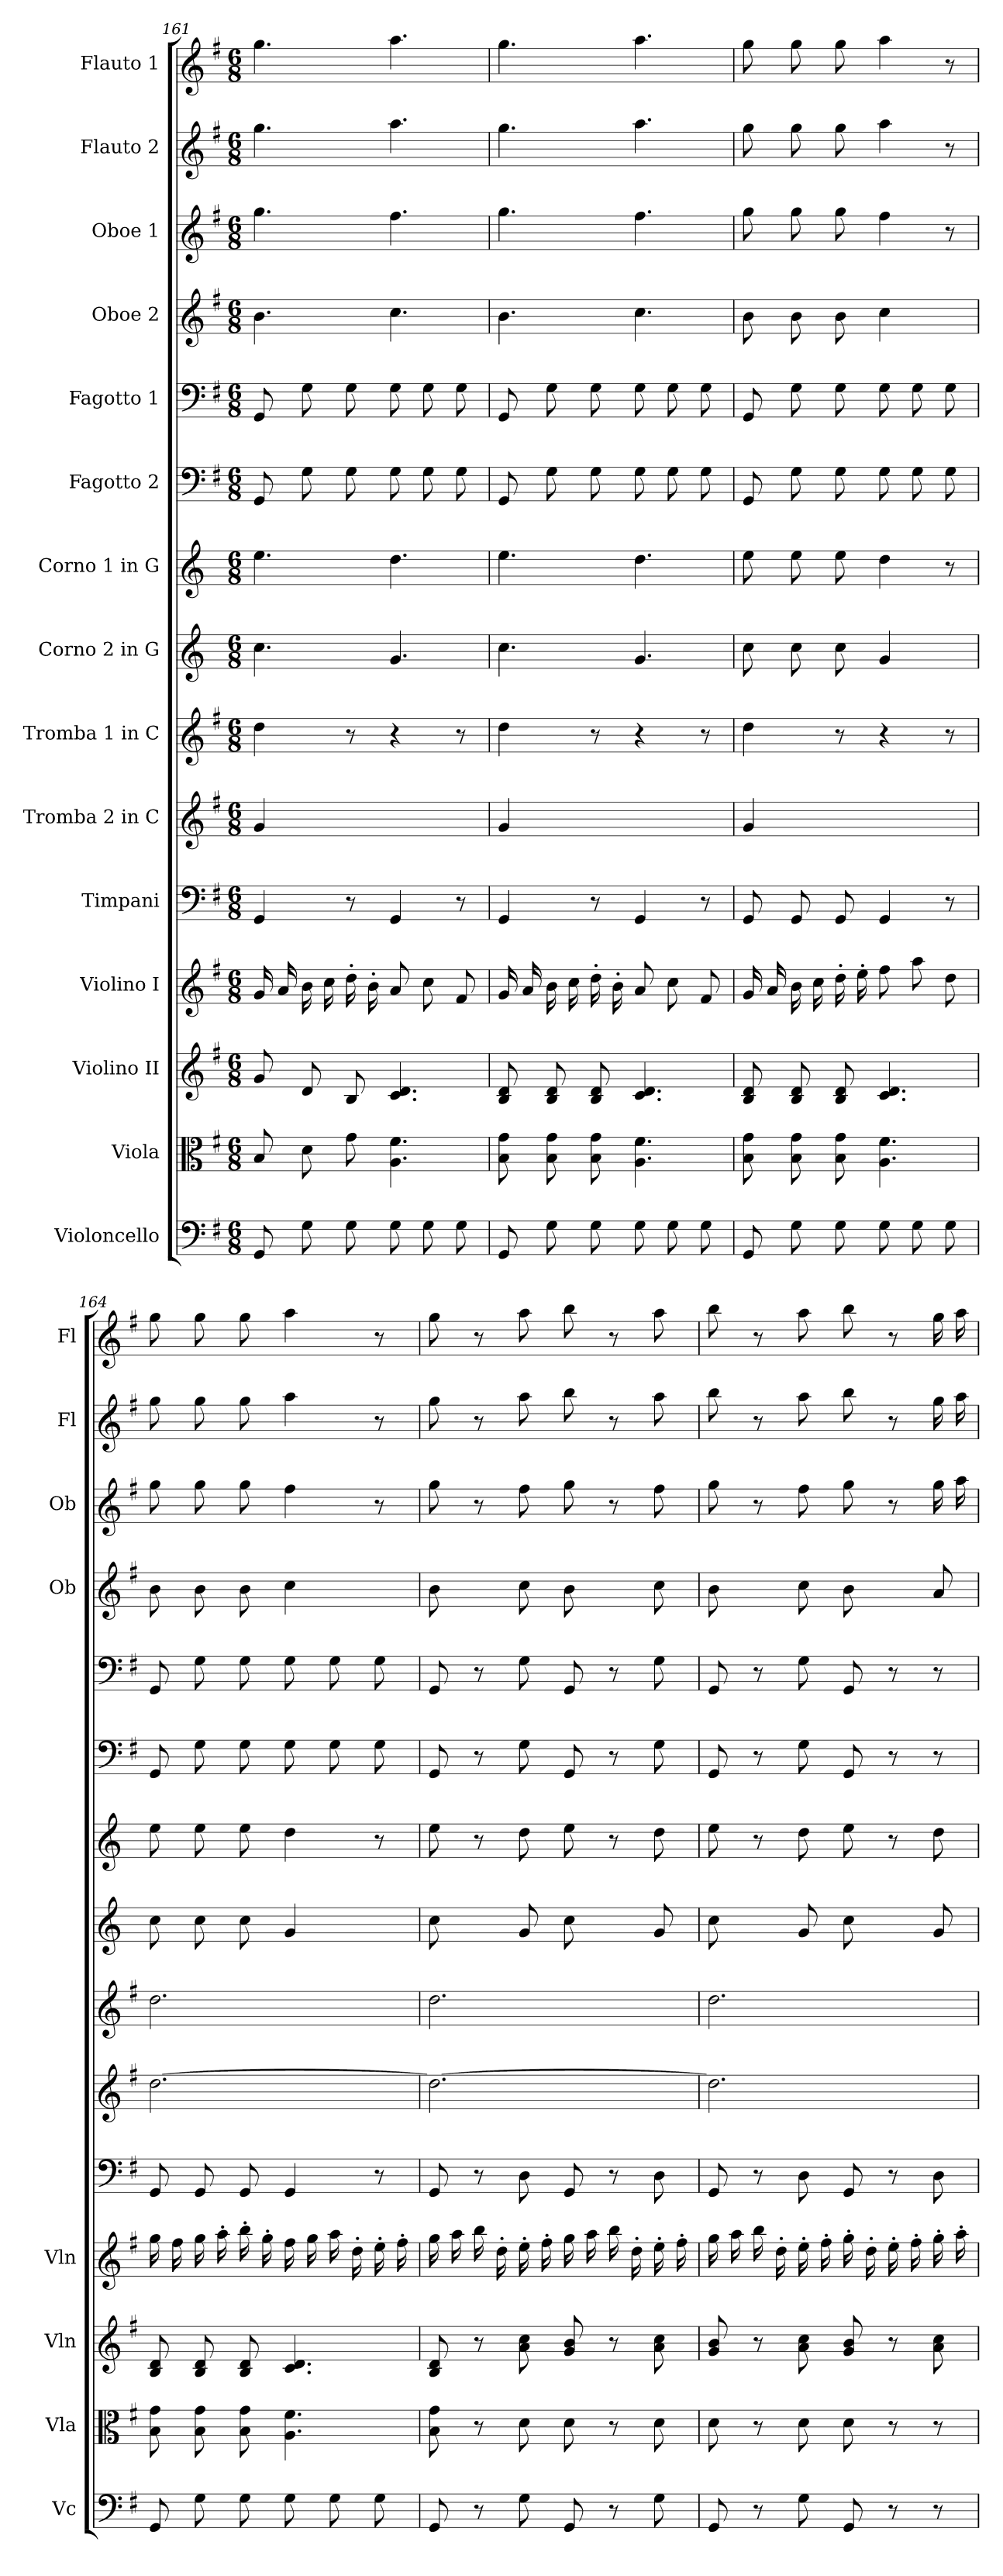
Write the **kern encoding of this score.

**kern	**kern	**kern	**kern	**kern	**kern	**kern	**kern	**kern	**kern	**kern	**kern	**kern	**kern	**kern
*part15	*part14	*part13	*part12	*part11	*part10	*part9	*part8	*part7	*part6	*part5	*part4	*part3	*part2	*part1
*staff15	*staff14	*staff13	*staff12	*staff11	*staff10	*staff9	*staff8	*staff7	*staff6	*staff5	*staff4	*staff3	*staff2	*staff1
*I"Violoncello	*I"Viola	*I"Violino II	*I"Violino I	*I"Timpani	*I"Tromba 2 in C	*I"Tromba 1 in C	*I"Corno 2 in G	*I"Corno 1 in G	*I"Fagotto 2	*I"Fagotto 1	*I"Oboe 2	*I"Oboe 1	*I"Flauto 2	*I"Flauto 1
*I'Vc	*I'Vla	*I'Vln	*I'Vln	*	*	*	*	*	*	*	*I'Ob	*I'Ob	*I'Fl	*I'Fl
*clefF4	*clefC3	*clefG2	*clefG2	*clefF4	*clefG2	*clefG2	*clefG2	*clefG2	*clefF4	*clefF4	*clefG2	*clefG2	*clefG2	*clefG2
*	*	*	*	*	*ITrd1c2	*ITrd1c2	*ITrd-4c-7	*ITrd-4c-7	*	*	*	*	*	*
*k[f#]	*k[f#]	*k[f#]	*k[f#]	*k[f#]	*k[b-]	*k[b-]	*k[f#]	*k[f#]	*k[f#]	*k[f#]	*k[f#]	*k[f#]	*k[f#]	*k[f#]
*G:	*G:	*G:	*G:	*G:	*F:	*F:	*G:	*G:	*G:	*G:	*G:	*G:	*G:	*G:
*M6/8	*M6/8	*M6/8	*M6/8	*M6/8	*M6/8	*M6/8	*M6/8	*M6/8	*M6/8	*M6/8	*M6/8	*M6/8	*M6/8	*M6/8
=161	=161	=161	=161	=161	=161	=161	=161	=161	=161	=161	=161	=161	=161	=161
8GG	8B	8g	16g	4GG	4f	4cc	4.gg	4.bb	8GG	8GG	4.b	4.gg	4.gg	4.gg
.	.	.	16a	.	.	.	.	.	.	.	.	.	.	.
8G	8d	8d	16b	.	.	.	.	.	8G	8G	.	.	.	.
.	.	.	16cc	.	.	.	.	.	.	.	.	.	.	.
8G	8g	8B	16dd'	8r	8ryy	8r	.	.	8G	8G	.	.	.	.
.	.	.	16b'	.	.	.	.	.	.	.	.	.	.	.
8G	4.A 4.f#	4.c 4.d	8a	4GG	4ryy	4r	4.dd	4.aa	8G	8G	4.cc	4.ff#	4.aa	4.aa
8G	.	.	8cc	.	.	.	.	.	8G	8G	.	.	.	.
8G	.	.	8f#	8r	8ryy	8r	.	.	8G	8G	.	.	.	.
=162	=162	=162	=162	=162	=162	=162	=162	=162	=162	=162	=162	=162	=162	=162
8GG	8B 8g	8B 8d	16g	4GG	4f	4cc	4.gg	4.bb	8GG	8GG	4.b	4.gg	4.gg	4.gg
.	.	.	16a	.	.	.	.	.	.	.	.	.	.	.
8G	8B 8g	8B 8d	16b	.	.	.	.	.	8G	8G	.	.	.	.
.	.	.	16cc	.	.	.	.	.	.	.	.	.	.	.
8G	8B 8g	8B 8d	16dd'	8r	8ryy	8r	.	.	8G	8G	.	.	.	.
.	.	.	16b'	.	.	.	.	.	.	.	.	.	.	.
8G	4.A 4.f#	4.c 4.d	8a	4GG	4ryy	4r	4.dd	4.aa	8G	8G	4.cc	4.ff#	4.aa	4.aa
8G	.	.	8cc	.	.	.	.	.	8G	8G	.	.	.	.
8G	.	.	8f#	8r	8ryy	8r	.	.	8G	8G	.	.	.	.
=163	=163	=163	=163	=163	=163	=163	=163	=163	=163	=163	=163	=163	=163	=163
8GG	8B 8g	8B 8d	16g	8GG	4f	4cc	8gg	8bb	8GG	8GG	8b	8gg	8gg	8gg
.	.	.	16a	.	.	.	.	.	.	.	.	.	.	.
8G	8B 8g	8B 8d	16b	8GG	.	.	8gg	8bb	8G	8G	8b	8gg	8gg	8gg
.	.	.	16cc	.	.	.	.	.	.	.	.	.	.	.
8G	8B 8g	8B 8d	16dd'	8GG	8ryy	8r	8gg	8bb	8G	8G	8b	8gg	8gg	8gg
.	.	.	16ee'	.	.	.	.	.	.	.	.	.	.	.
8G	4.A 4.f#	4.c 4.d	8ff#	4GG	4ryy	4r	4dd	4aa	8G	8G	4cc	4ff#	4aa	4aa
8G	.	.	8aa	.	.	.	.	.	8G	8G	.	.	.	.
8G	.	.	8dd	8r	8ryy	8r	8ryy	8r	8G	8G	8ryy	8r	8r	8r
=164	=164	=164	=164	=164	=164	=164	=164	=164	=164	=164	=164	=164	=164	=164
8GG	8B 8g	8B 8d	16gg	8GG	[2.cc	2.cc	8gg	8bb	8GG	8GG	8b	8gg	8gg	8gg
.	.	.	16ff#	.	.	.	.	.	.	.	.	.	.	.
8G	8B 8g	8B 8d	16gg	8GG	.	.	8gg	8bb	8G	8G	8b	8gg	8gg	8gg
.	.	.	16aa'	.	.	.	.	.	.	.	.	.	.	.
8G	8B 8g	8B 8d	16bb'	8GG	.	.	8gg	8bb	8G	8G	8b	8gg	8gg	8gg
.	.	.	16gg'	.	.	.	.	.	.	.	.	.	.	.
8G	4.A 4.f#	4.c 4.d	16ff#	4GG	.	.	4dd	4aa	8G	8G	4cc	4ff#	4aa	4aa
.	.	.	16gg	.	.	.	.	.	.	.	.	.	.	.
8G	.	.	16aa	.	.	.	.	.	8G	8G	.	.	.	.
.	.	.	16dd'	.	.	.	.	.	.	.	.	.	.	.
8G	.	.	16ee'	8r	.	.	8ryy	8r	8G	8G	8ryy	8r	8r	8r
.	.	.	16ff#'	.	.	.	.	.	.	.	.	.	.	.
=165	=165	=165	=165	=165	=165	=165	=165	=165	=165	=165	=165	=165	=165	=165
8GG	8B 8g	8B 8d	16gg	8GG	2.cc_	2.cc	8gg	8bb	8GG	8GG	8b	8gg	8gg	8gg
.	.	.	16aa	.	.	.	.	.	.	.	.	.	.	.
8r	8r	8r	16bb	8r	.	.	8ryy	8r	8r	8r	8ryy	8r	8r	8r
.	.	.	16dd'	.	.	.	.	.	.	.	.	.	.	.
8G	8d	8a 8cc	16ee'	8D	.	.	8dd	8aa	8G	8G	8cc	8ff#	8aa	8aa
.	.	.	16ff#'	.	.	.	.	.	.	.	.	.	.	.
8GG	8d	8g 8b	16gg	8GG	.	.	8gg	8bb	8GG	8GG	8b	8gg	8bb	8bb
.	.	.	16aa	.	.	.	.	.	.	.	.	.	.	.
8r	8r	8r	16bb	8r	.	.	8ryy	8r	8r	8r	8ryy	8r	8r	8r
.	.	.	16dd'	.	.	.	.	.	.	.	.	.	.	.
8G	8d	8a 8cc	16ee'	8D	.	.	8dd	8aa	8G	8G	8cc	8ff#	8aa	8aa
.	.	.	16ff#'	.	.	.	.	.	.	.	.	.	.	.
=166	=166	=166	=166	=166	=166	=166	=166	=166	=166	=166	=166	=166	=166	=166
8GG	8d	8g 8b	16gg	8GG	2.cc]	2.cc	8gg	8bb	8GG	8GG	8b	8gg	8bb	8bb
.	.	.	16aa	.	.	.	.	.	.	.	.	.	.	.
8r	8r	8r	16bb	8r	.	.	8ryy	8r	8r	8r	8ryy	8r	8r	8r
.	.	.	16dd'	.	.	.	.	.	.	.	.	.	.	.
8G	8d	8a 8cc	16ee'	8D	.	.	8dd	8aa	8G	8G	8cc	8ff#	8aa	8aa
.	.	.	16ff#'	.	.	.	.	.	.	.	.	.	.	.
8GG	8d	8g 8b	16gg'	8GG	.	.	8gg	8bb	8GG	8GG	8b	8gg	8bb	8bb
.	.	.	16dd'	.	.	.	.	.	.	.	.	.	.	.
8r	8r	8r	16ee'	8r	.	.	8ryy	8r	8r	8r	8ryy	8r	8r	8r
.	.	.	16ff#'	.	.	.	.	.	.	.	.	.	.	.
8r	8r	8a 8cc	16gg'	8D	.	.	8dd	8aa	8r	8r	8a	16gg	16gg	16gg
.	.	.	16aa'	.	.	.	.	.	.	.	.	16aa	16aa	16aa
=	=	=	=	=	=	=	=	=	=	=	=	=	=	=
*-	*-	*-	*-	*-	*-	*-	*-	*-	*-	*-	*-	*-	*-	*-
